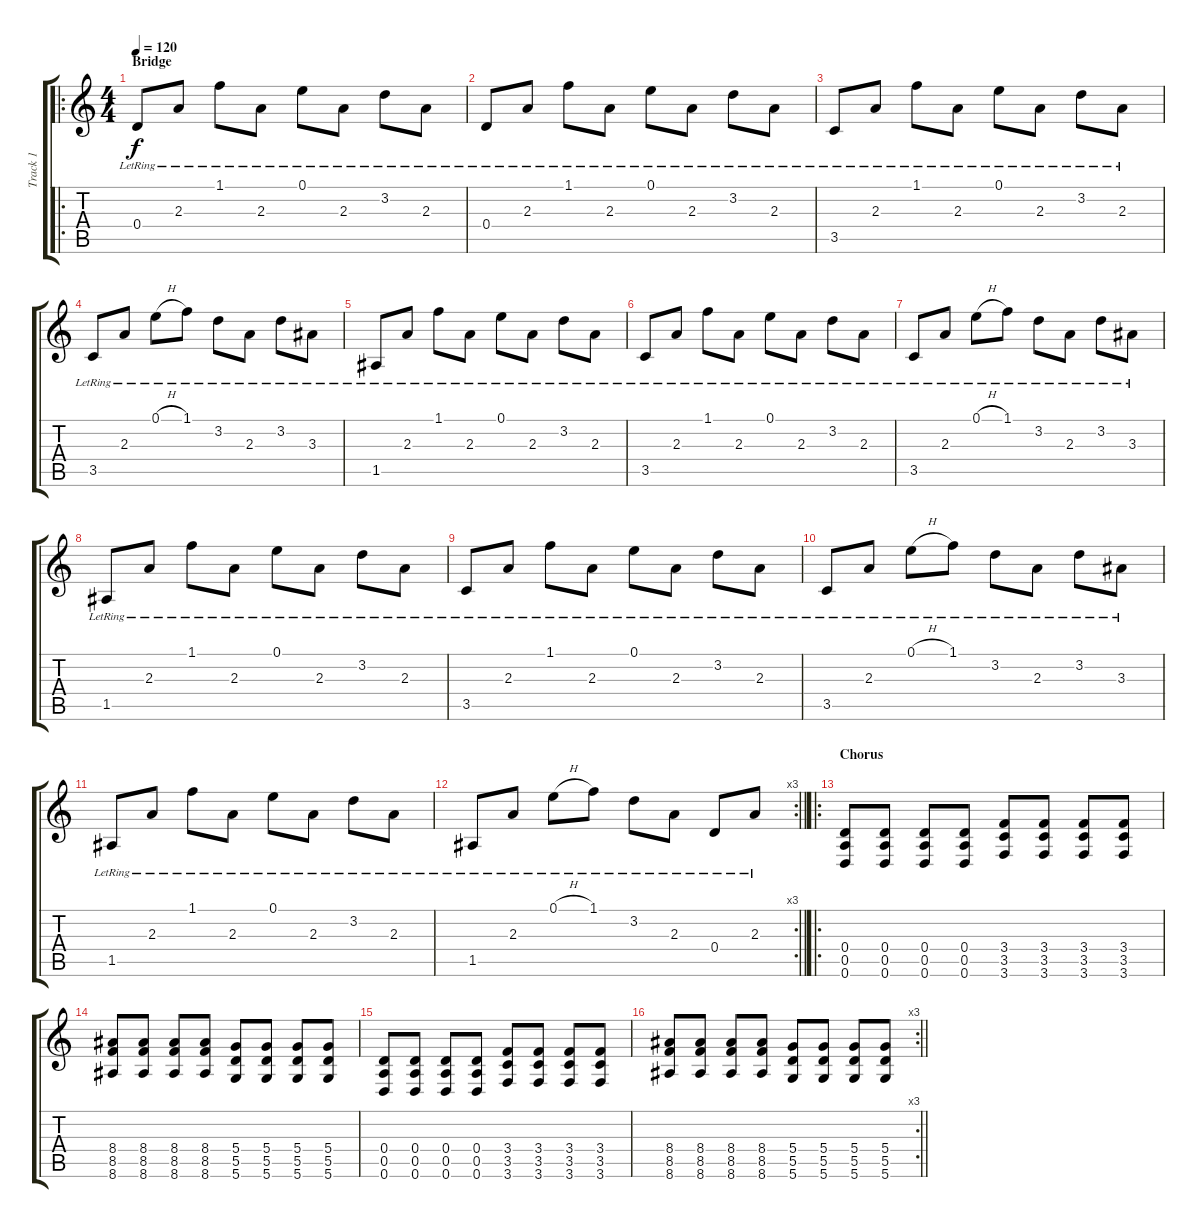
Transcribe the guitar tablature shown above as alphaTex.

\track ("Track 1" "Track 1") {instrument electricguitarclean}
\staff {score tabs}
\tuning (E4 B3 G3 D3 A2 D2) {hide}
\ro
\ts (4 4)
\section ("" "Bridge")
\tempo 120
\clef g2
\ks c
0.4{lr}.8{dy f volume 11 balance 8 instrument electricguitarclean} 2.3{lr}.8 1.1{lr}.8 2.3{lr}.8 0.1{lr}.8 2.3{lr}.8 3.2{lr}.8 2.3{lr}.8 |
0.4{lr}.8 2.3{lr}.8 1.1{lr}.8 2.3{lr}.8 0.1{lr}.8 2.3{lr}.8 3.2{lr}.8 2.3{lr}.8 |
3.5{lr}.8 2.3{lr}.8 1.1{lr}.8 2.3{lr}.8 0.1{lr}.8 2.3{lr}.8 3.2{lr}.8 2.3{lr}.8 |
3.5{lr}.8 2.3{lr}.8 0.1{h lr}.8 1.1{lr}.8 3.2{lr}.8 2.3{lr}.8 3.2{lr}.8 3.3{lr}.8 |
1.5{lr}.8 2.3{lr}.8 1.1{lr}.8 2.3{lr}.8 0.1{lr}.8 2.3{lr}.8 3.2{lr}.8 2.3{lr}.8 |
3.5{lr}.8 2.3{lr}.8 1.1{lr}.8 2.3{lr}.8 0.1{lr}.8 2.3{lr}.8 3.2{lr}.8 2.3{lr}.8 |
3.5{lr}.8 2.3{lr}.8 0.1{h lr}.8 1.1{lr}.8 3.2{lr}.8 2.3{lr}.8 3.2{lr}.8 3.3{lr}.8 |
1.5{lr}.8 2.3{lr}.8 1.1{lr}.8 2.3{lr}.8 0.1{lr}.8 2.3{lr}.8 3.2{lr}.8 2.3{lr}.8 |
3.5{lr}.8 2.3{lr}.8 1.1{lr}.8 2.3{lr}.8 0.1{lr}.8 2.3{lr}.8 3.2{lr}.8 2.3{lr}.8 |
3.5{lr}.8 2.3{lr}.8 0.1{h lr}.8 1.1{lr}.8 3.2{lr}.8 2.3{lr}.8 3.2{lr}.8 3.3{lr}.8 |
1.5{lr}.8 2.3{lr}.8 1.1{lr}.8 2.3{lr}.8 0.1{lr}.8 2.3{lr}.8 3.2{lr}.8 2.3{lr}.8 |
\rc 3
\barLineRight lightlight
1.5{lr}.8 2.3{lr}.8 0.1{h lr}.8 1.1{lr}.8 3.2{lr}.8 2.3{lr}.8 0.4{lr}.8 2.3{lr}.8 |
\ro
\section ("" "Chorus")
(0.4 0.5 0.6).8{volume 11 balance 8 instrument distortionguitar} (0.4 0.5 0.6).8 (0.4 0.5 0.6).8 (0.4 0.5 0.6).8 (3.4 3.5 3.6).8 (3.4 3.5 3.6).8 (3.4 3.5 3.6).8 (3.4 3.5 3.6).8 |
(8.4 8.5 8.6).8 (8.4 8.5 8.6).8 (8.4 8.5 8.6).8 (8.4 8.5 8.6).8 (5.4 5.5 5.6).8 (5.4 5.5 5.6).8 (5.4 5.5 5.6).8 (5.4 5.5 5.6).8 |
(0.4 0.5 0.6).8{volume 11 balance 8 instrument distortionguitar} (0.4 0.5 0.6).8 (0.4 0.5 0.6).8 (0.4 0.5 0.6).8 (3.4 3.5 3.6).8 (3.4 3.5 3.6).8 (3.4 3.5 3.6).8 (3.4 3.5 3.6).8 |
\rc 3
\barLineRight lightlight
(8.4 8.5 8.6).8 (8.4 8.5 8.6).8 (8.4 8.5 8.6).8 (8.4 8.5 8.6).8 (5.4 5.5 5.6).8 (5.4 5.5 5.6).8 (5.4 5.5 5.6).8 (5.4 5.5 5.6).8
